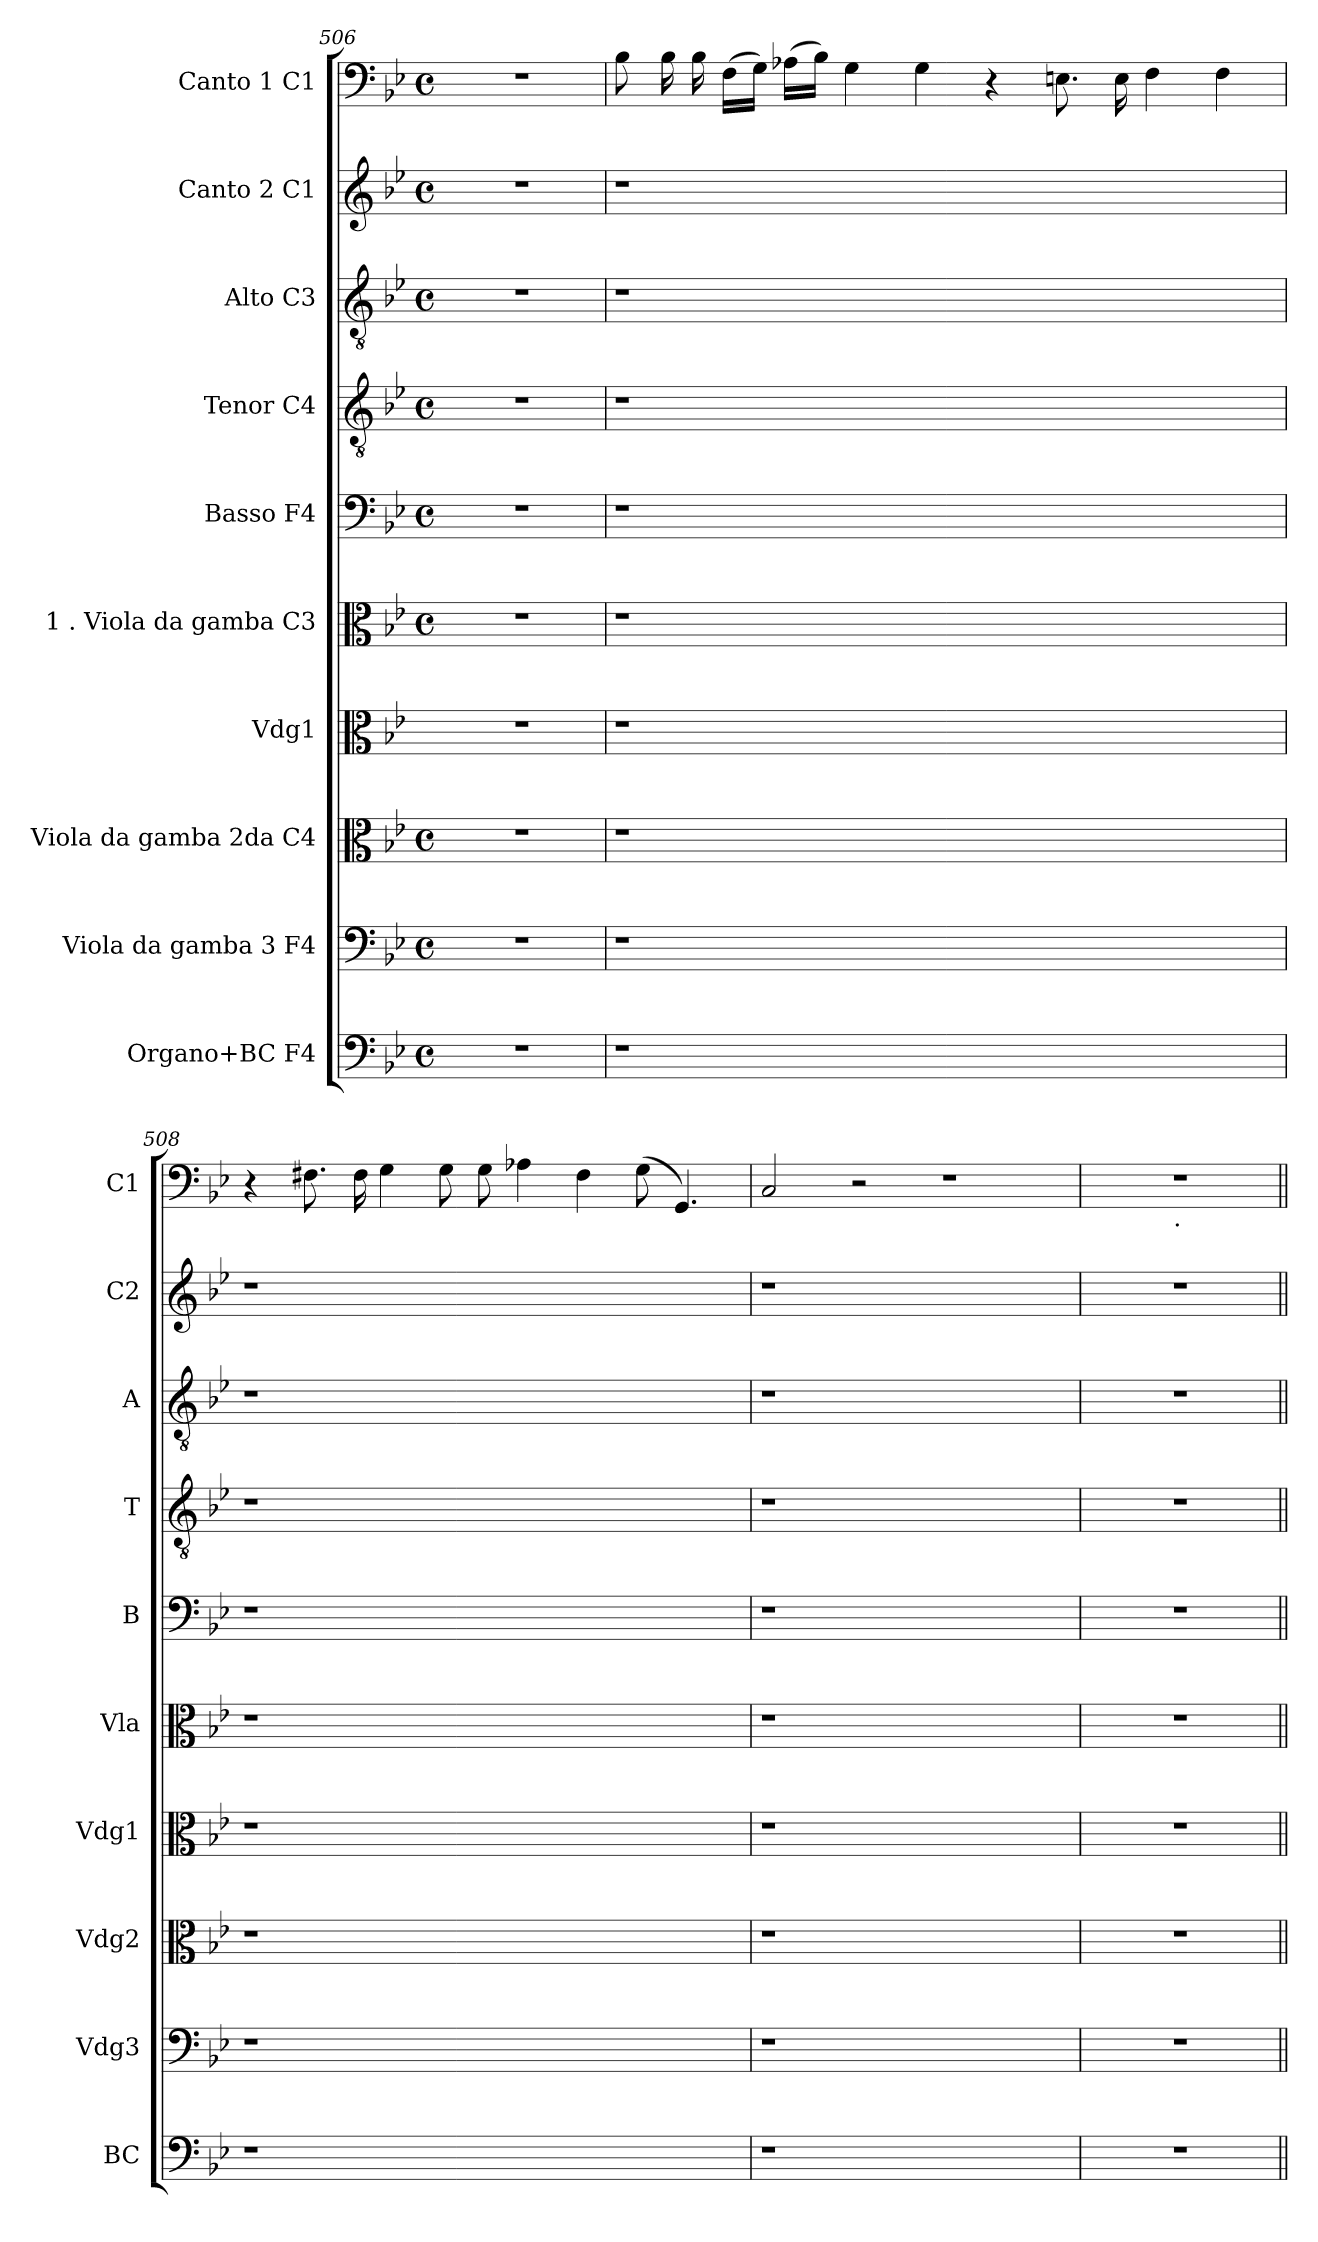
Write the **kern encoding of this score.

**kern	**kern	**kern	**kern	**kern	**kern	**kern	**kern	**kern	**kern
*part10	*part9	*part8	*part7	*part6	*part5	*part4	*part3	*part2	*part1
*staff10	*staff9	*staff8	*staff7	*staff6	*staff5	*staff4	*staff3	*staff2	*staff1
*I"Organo+BC F4	*I"Viola da gamba 3 F4	*I"Viola da gamba 2da C4	*I"Vdg1	*I"1 . Viola da gamba C3	*I"Basso F4	*I"Tenor C4	*I"Alto C3	*I"Canto 2 C1	*I"Canto 1 C1
*I'BC	*I'Vdg3	*I'Vdg2	*I'Vdg1	*I'Vla	*I'B	*I'T	*I'A	*I'C2	*I'C1
*clefF4	*clefF4	*clefC3	*clefC3	*clefC3	*clefF4	*clefGv2	*clefGv2	*clefG2	*clefF4
*k[b-e-]	*k[b-e-]	*k[b-e-]	*k[b-e-]	*k[b-e-]	*k[b-e-]	*k[b-e-]	*k[b-e-]	*k[b-e-]	*k[b-e-]
*B-:	*B-:	*B-:	*B-:	*B-:	*B-:	*B-:	*B-:	*B-:	*B-:
*M4/4	*M4/4	*M4/4	*	*M4/4	*M4/4	*M4/4	*M4/4	*M4/4	*M4/4
*met(c)	*met(c)	*met(c)	*	*met(c)	*met(c)	*met(c)	*met(c)	*met(c)	*met(c)
=506	=506	=506	=506	=506	=506	=506	=506	=506	=506
1r	1r	1r	1r	1r	1r	1r	1r	1r	1r
=507	=507	=507	=507	=507	=507	=507	=507	=507	=507
1r	1r	1r	1r	1r	1r	1r	1r	1r	8B-\
.	.	.	.	.	.	.	.	.	16B-\
.	.	.	.	.	.	.	.	.	16B-\
.	.	.	.	.	.	.	.	.	(>16F\LL
.	.	.	.	.	.	.	.	.	16G\JJ)
.	.	.	.	.	.	.	.	.	(>16A-X\LL
.	.	.	.	.	.	.	.	.	16B-\JJ)
.	.	.	.	.	.	.	.	.	4G\
.	.	.	.	.	.	.	.	.	4G\
1ryy	1ryy	1ryy	1ryy	1ryy	1ryy	1ryy	1ryy	1ryy	4r
.	.	.	.	.	.	.	.	.	8.En\
.	.	.	.	.	.	.	.	.	16E\
.	.	.	.	.	.	.	.	.	4F\
.	.	.	.	.	.	.	.	.	4F\
!!LO:LB:g=z
=508	=508	=508	=508	=508	=508	=508	=508	=508	=508
1r	1r	1r	1r	1r	1r	1r	1r	1r	4r
.	.	.	.	.	.	.	.	.	8.F#X\
.	.	.	.	.	.	.	.	.	16F#\
.	.	.	.	.	.	.	.	.	4G\
.	.	.	.	.	.	.	.	.	8G\
.	.	.	.	.	.	.	.	.	8G\
1ryy	1ryy	1ryy	1ryy	1ryy	1ryy	1ryy	1ryy	1ryy	4A-X\
.	.	.	.	.	.	.	.	.	4F#\
.	.	.	.	.	.	.	.	.	(>8G\
.	.	.	.	.	.	.	.	.	4.GG/)
=509	=509	=509	=509	=509	=509	=509	=509	=509	=509
1r	1r	1r	1r	1r	1r	1r	1r	1r	2C/
.	.	.	.	.	.	.	.	.	2r
1ryy	1ryy	1ryy	1ryy	1ryy	1ryy	1ryy	1ryy	1ryy	1r
=510	=510	=510	=510	=510	=510	=510	=510	=510	=510
*	*	*	*	*	*	*	*	*	*^
1r	1r	1r	1r	1r	1r	1r	1r	1r	1r	4...ryy
!	!	!	!	!	!	!	!	!	!	!LO:TX:b:t=.
.	.	.	.	.	.	.	.	.	.	2ryy
.	.	.	.	.	.	.	.	.	.	32ryy
*	*	*	*	*	*	*	*	*	*v	*v
=||	=||	=||	=||	=||	=||	=||	=||	=||	=||
*-	*-	*-	*-	*-	*-	*-	*-	*-	*-
